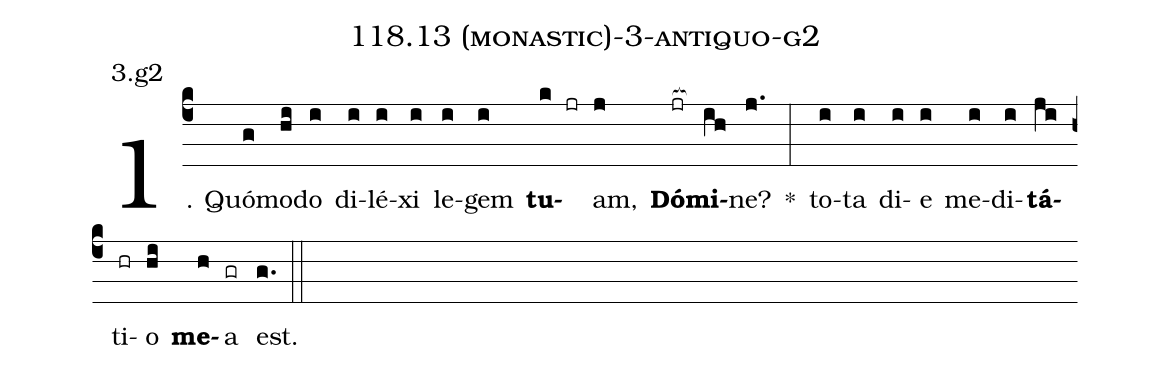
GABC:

name: 118.13 (monastic)-3-antiquo-g2;
annotation: 3.g2;
%%
(c4)1. Quó(g)mo(hi)do(i) di(i)lé(i)xi(i) le(i)gem(i) <b>tu</b>(k jr)am,(j) <b>Dó</b>(jr[ocb:1{])<b>mi</b>(ih[ocb:0}])ne?(j.) *(:) to(i)ta(i) di(i)e(i) me(i)di(i)<b>tá</b>(ji)ti(hr)o(hi) <b>me</b>(h)a(gr) est.(g.) (::)
